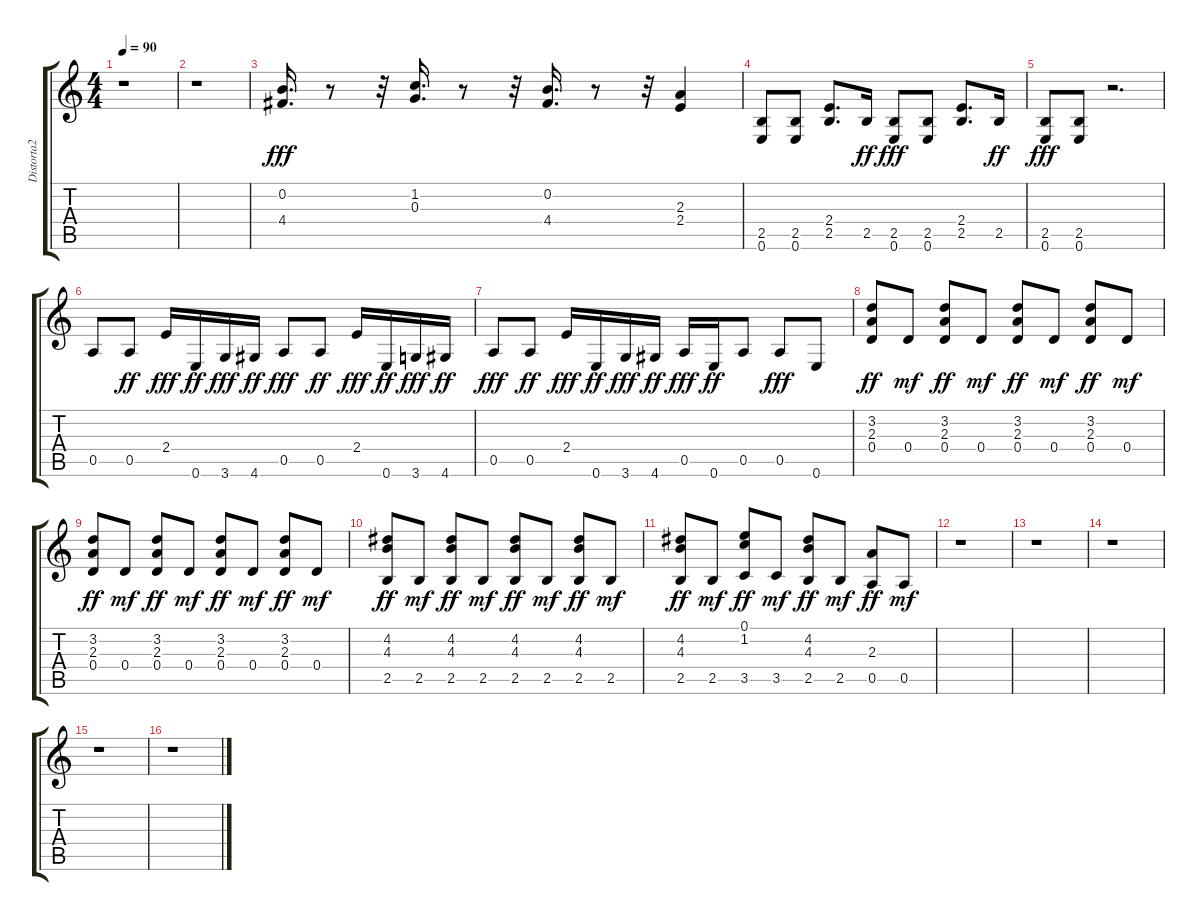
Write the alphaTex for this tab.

\track ("Distorta2" "Distorta2") {instrument distortionguitar}
\staff {score tabs}
\tuning (E4 B3 G3 D3 A2 E2) {hide}
\ts (4 4)
\tempo 90
\clef g2
\ks c
r.1{dy fff} |
r.1 |
(0.2 4.4).16{d} r.8 r.32 (1.2 0.3).16{d} r.8 r.32 (0.2 4.4).16{d} r.8 r.32 (2.3 2.4).4 |
(2.5 0.6).8 (2.5 0.6).8 (2.4 2.5).8{d} 2.5.16{dy ff} (2.5 0.6).8{dy fff} (2.5 0.6).8 (2.4 2.5).8{d} 2.5.16{dy ff} |
(2.5 0.6).8{dy fff} (2.5 0.6).8 r.2{d} |
0.5.8 0.5.8{dy ff} 2.4.16{dy fff} 0.6.16{dy ff} 3.6.16{dy fff} 4.6.16{dy ff} 0.5.8{dy fff} 0.5.8{dy ff} 2.4.16{dy fff} 0.6.16{dy ff} 3.6.16{dy fff} 4.6.16{dy ff} |
0.5.8{dy fff} 0.5.8{dy ff} 2.4.16{dy fff} 0.6.16{dy ff} 3.6.16{dy fff} 4.6.16{dy ff} 0.5.16{dy fff} 0.6.16{dy ff} 0.5.8 0.5.8{dy fff} 0.6.8 |
(3.2 2.3 0.4).8{dy ff} 0.4.8{dy mf} (3.2 2.3 0.4).8{dy ff} 0.4.8{dy mf} (3.2 2.3 0.4).8{dy ff} 0.4.8{dy mf} (3.2 2.3 0.4).8{dy ff} 0.4.8{dy mf} |
(3.2 2.3 0.4).8{dy ff} 0.4.8{dy mf} (3.2 2.3 0.4).8{dy ff} 0.4.8{dy mf} (3.2 2.3 0.4).8{dy ff} 0.4.8{dy mf} (3.2 2.3 0.4).8{dy ff} 0.4.8{dy mf} |
(4.2 4.3 2.5).8{dy ff} 2.5.8{dy mf} (4.2 4.3 2.5).8{dy ff} 2.5.8{dy mf} (4.2 4.3 2.5).8{dy ff} 2.5.8{dy mf} (4.2 4.3 2.5).8{dy ff} 2.5.8{dy mf} |
(4.2 4.3 2.5).8{dy ff} 2.5.8{dy mf} (0.1 1.2 3.5).8{dy ff} 3.5.8{dy mf} (4.2 4.3 2.5).8{dy ff} 2.5.8{dy mf} (2.3 0.5).8{dy ff} 0.5.8{dy mf} |
r.1 |
r.1 |
r.1 |
r.1 |
r.1
